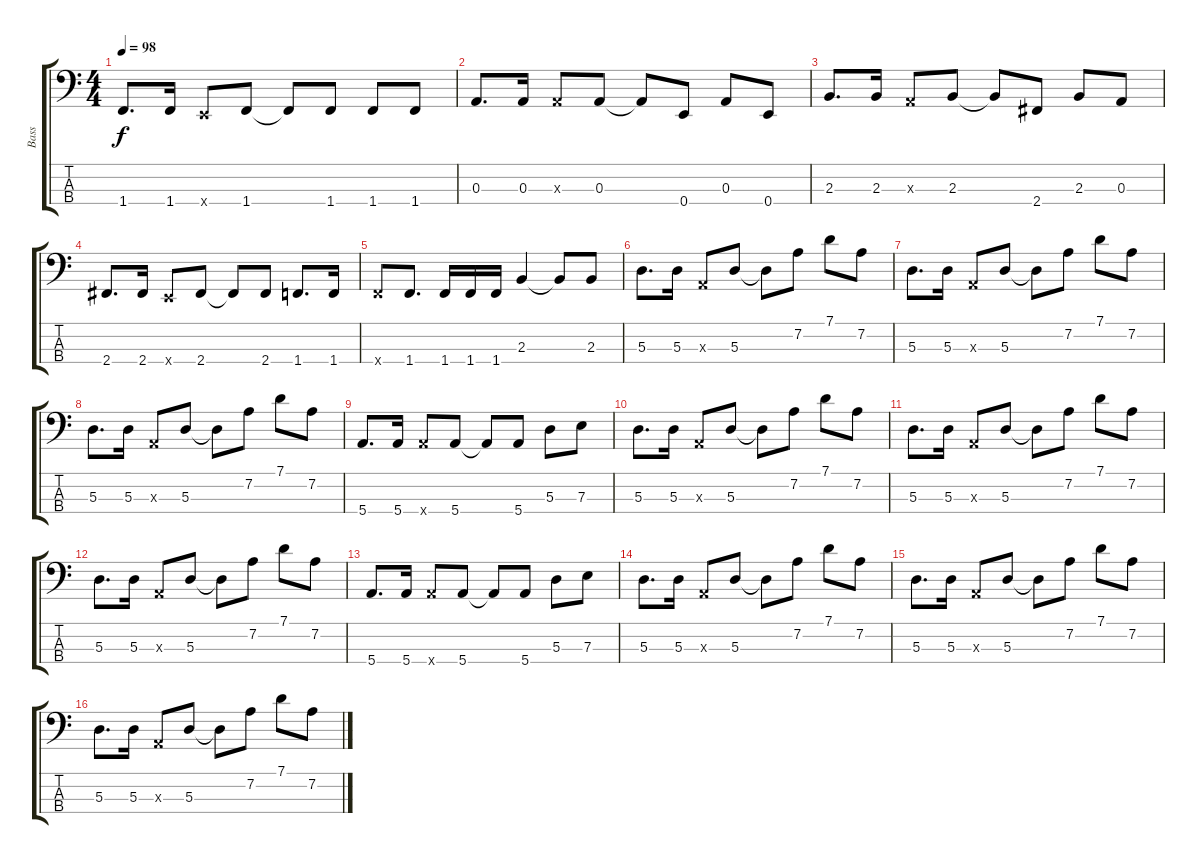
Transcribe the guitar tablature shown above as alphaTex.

\track ("Bass" "Bass") {instrument electricbassfinger}
\staff {score tabs}
\tuning (G2 D2 A1 E1) {hide}
\ts (4 4)
\tempo 98
\clef f4
\ks aminor
1.4.8{d dy f} 1.4.16 0.4{x}.8 1.4.8 1.4{t}.8 1.4.8 1.4.8 1.4.8 |
0.3.8{d} 0.3.16 0.3{x}.8 0.3.8 0.3{t}.8 0.4.8 0.3.8 0.4.8 |
2.3.8{d} 2.3.16 0.3{x}.8 2.3.8 2.3{t}.8 2.4.8 2.3.8 0.3.8 |
2.4.8{d} 2.4.16 0.4{x}.8 2.4.8 2.4{t}.8 2.4.8 1.4.8{d} 1.4.16 |
1.4{x}.8 1.4.8{d} 1.4.16 1.4.16 1.4.16 2.3.4 2.3{t}.8 2.3.8 |
5.3.8{d} 5.3.16 0.3{x}.8 5.3.8 5.3{t}.8 7.2.8 7.1.8 7.2.8 |
5.3.8{d} 5.3.16 0.3{x}.8 5.3.8 5.3{t}.8 7.2.8 7.1.8 7.2.8 |
5.3.8{d} 5.3.16 0.3{x}.8 5.3.8 5.3{t}.8 7.2.8 7.1.8 7.2.8 |
5.4.8{d} 5.4.16 5.4{x}.8 5.4.8 5.4{t}.8 5.4.8 5.3.8 7.3.8 |
5.3.8{d} 5.3.16 0.3{x}.8 5.3.8 5.3{t}.8 7.2.8 7.1.8 7.2.8 |
5.3.8{d} 5.3.16 0.3{x}.8 5.3.8 5.3{t}.8 7.2.8 7.1.8 7.2.8 |
5.3.8{d} 5.3.16 0.3{x}.8 5.3.8 5.3{t}.8 7.2.8 7.1.8 7.2.8 |
5.4.8{d} 5.4.16 5.4{x}.8 5.4.8 5.4{t}.8 5.4.8 5.3.8 7.3.8 |
5.3.8{d} 5.3.16 0.3{x}.8 5.3.8 5.3{t}.8 7.2.8 7.1.8 7.2.8 |
5.3.8{d} 5.3.16 0.3{x}.8 5.3.8 5.3{t}.8 7.2.8 7.1.8 7.2.8 |
5.3.8{d} 5.3.16 0.3{x}.8 5.3.8 5.3{t}.8 7.2.8 7.1.8 7.2.8
